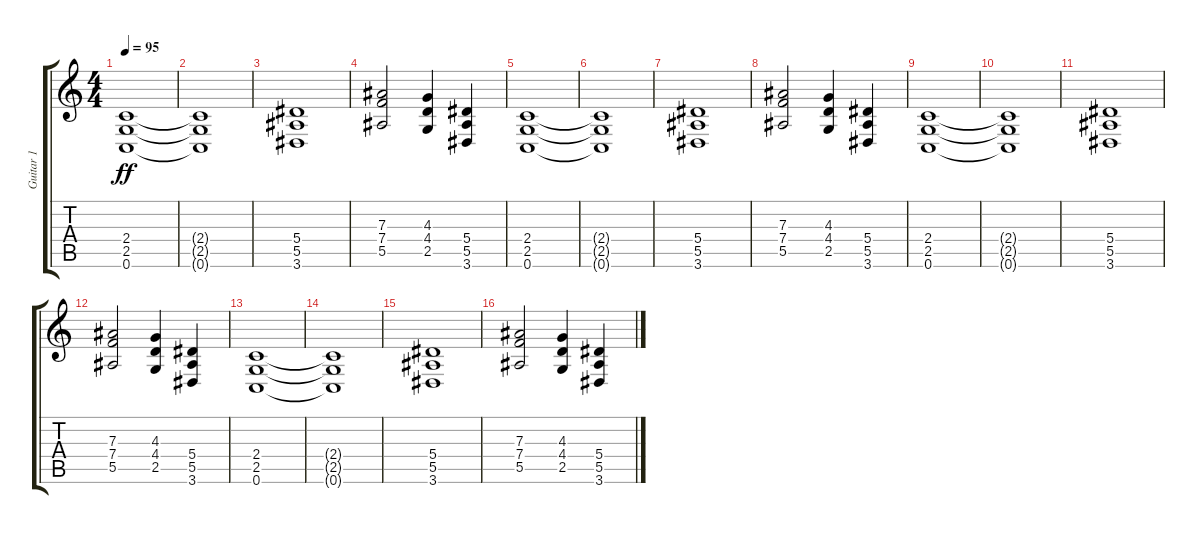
\track ("Guitar 1" "Guitar 1") {instrument distortionguitar}
\staff {score tabs}
\tuning (C4 G3 Eb3 Bb2 F2 C2) {hide}
\ts (4 4)
\tempo 95
\clef g2
\ks c
(2.4 2.5 0.6).1{dy ff} |
(2.4{t} 2.5{t} 0.6{t}).1 |
(5.4 5.5 3.6).1 |
(7.3 7.4 5.5).2 (4.3 4.4 2.5).4 (5.4 5.5 3.6).4 |
(2.4 2.5 0.6).1 |
(2.4{t} 2.5{t} 0.6{t}).1 |
(5.4 5.5 3.6).1 |
(7.3 7.4 5.5).2 (4.3 4.4 2.5).4 (5.4 5.5 3.6).4 |
(2.4 2.5 0.6).1 |
(2.4{t} 2.5{t} 0.6{t}).1 |
(5.4 5.5 3.6).1 |
(7.3 7.4 5.5).2 (4.3 4.4 2.5).4 (5.4 5.5 3.6).4 |
(2.4 2.5 0.6).1 |
(2.4{t} 2.5{t} 0.6{t}).1 |
(5.4 5.5 3.6).1 |
(7.3 7.4 5.5).2 (4.3 4.4 2.5).4 (5.4 5.5 3.6).4
